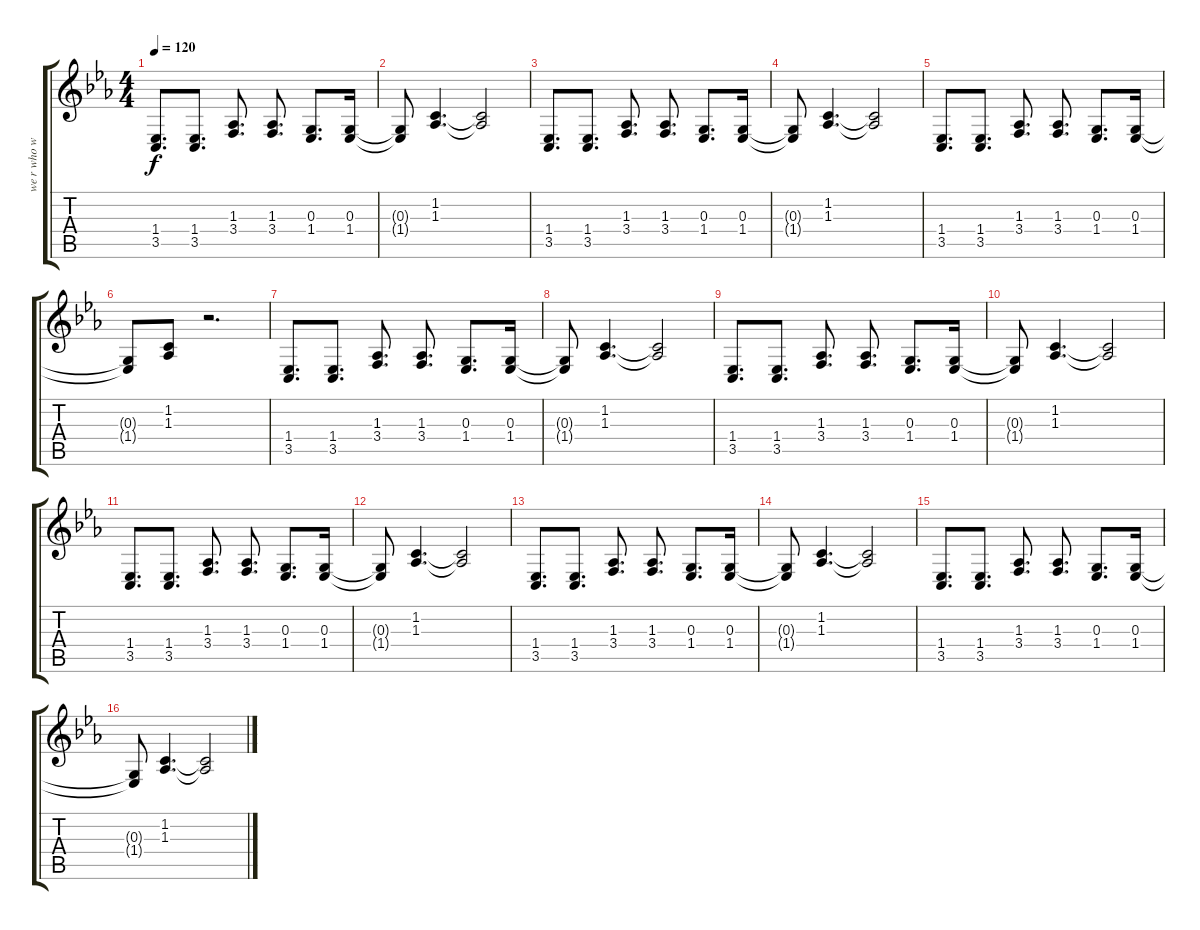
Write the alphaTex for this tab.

\track ("we r who we r" "we r who w") {instrument lead2sawtooth}
\staff {score tabs}
\tuning (E4 B3 G3 D3 A2 E2) {hide}
\ts (4 4)
\tempo 120
\clef g2
\ks cminor
(1.4 3.5).8{d dy f} (1.4 3.5).8{d} (1.3 3.4).8{d} (1.3 3.4).8{d} (0.3 1.4).8{d} (0.3 1.4).16 |
(0.3{t} 1.4{t}).8 (1.2 1.3).4{d} (1.2{t} 1.3{t}).2 |
(1.4 3.5).8{d} (1.4 3.5).8{d} (1.3 3.4).8{d} (1.3 3.4).8{d} (0.3 1.4).8{d} (0.3 1.4).16 |
(0.3{t} 1.4{t}).8 (1.2 1.3).4{d} (1.2{t} 1.3{t}).2 |
(1.4 3.5).8{d} (1.4 3.5).8{d} (1.3 3.4).8{d} (1.3 3.4).8{d} (0.3 1.4).8{d} (0.3 1.4).16 |
(0.3{t} 1.4{t}).8 (1.2 1.3).8 r.2{d} |
(1.4 3.5).8{d} (1.4 3.5).8{d} (1.3 3.4).8{d} (1.3 3.4).8{d} (0.3 1.4).8{d} (0.3 1.4).16 |
(0.3{t} 1.4{t}).8 (1.2 1.3).4{d} (1.2{t} 1.3{t}).2 |
(1.4 3.5).8{d} (1.4 3.5).8{d} (1.3 3.4).8{d} (1.3 3.4).8{d} (0.3 1.4).8{d} (0.3 1.4).16 |
(0.3{t} 1.4{t}).8 (1.2 1.3).4{d} (1.2{t} 1.3{t}).2 |
(1.4 3.5).8{d} (1.4 3.5).8{d} (1.3 3.4).8{d} (1.3 3.4).8{d} (0.3 1.4).8{d} (0.3 1.4).16 |
(0.3{t} 1.4{t}).8 (1.2 1.3).4{d} (1.2{t} 1.3{t}).2 |
(1.4 3.5).8{d} (1.4 3.5).8{d} (1.3 3.4).8{d} (1.3 3.4).8{d} (0.3 1.4).8{d} (0.3 1.4).16 |
(0.3{t} 1.4{t}).8 (1.2 1.3).4{d} (1.2{t} 1.3{t}).2 |
(1.4 3.5).8{d} (1.4 3.5).8{d} (1.3 3.4).8{d} (1.3 3.4).8{d} (0.3 1.4).8{d} (0.3 1.4).16 |
(0.3{t} 1.4{t}).8 (1.2 1.3).4{d} (1.2{t} 1.3{t}).2
